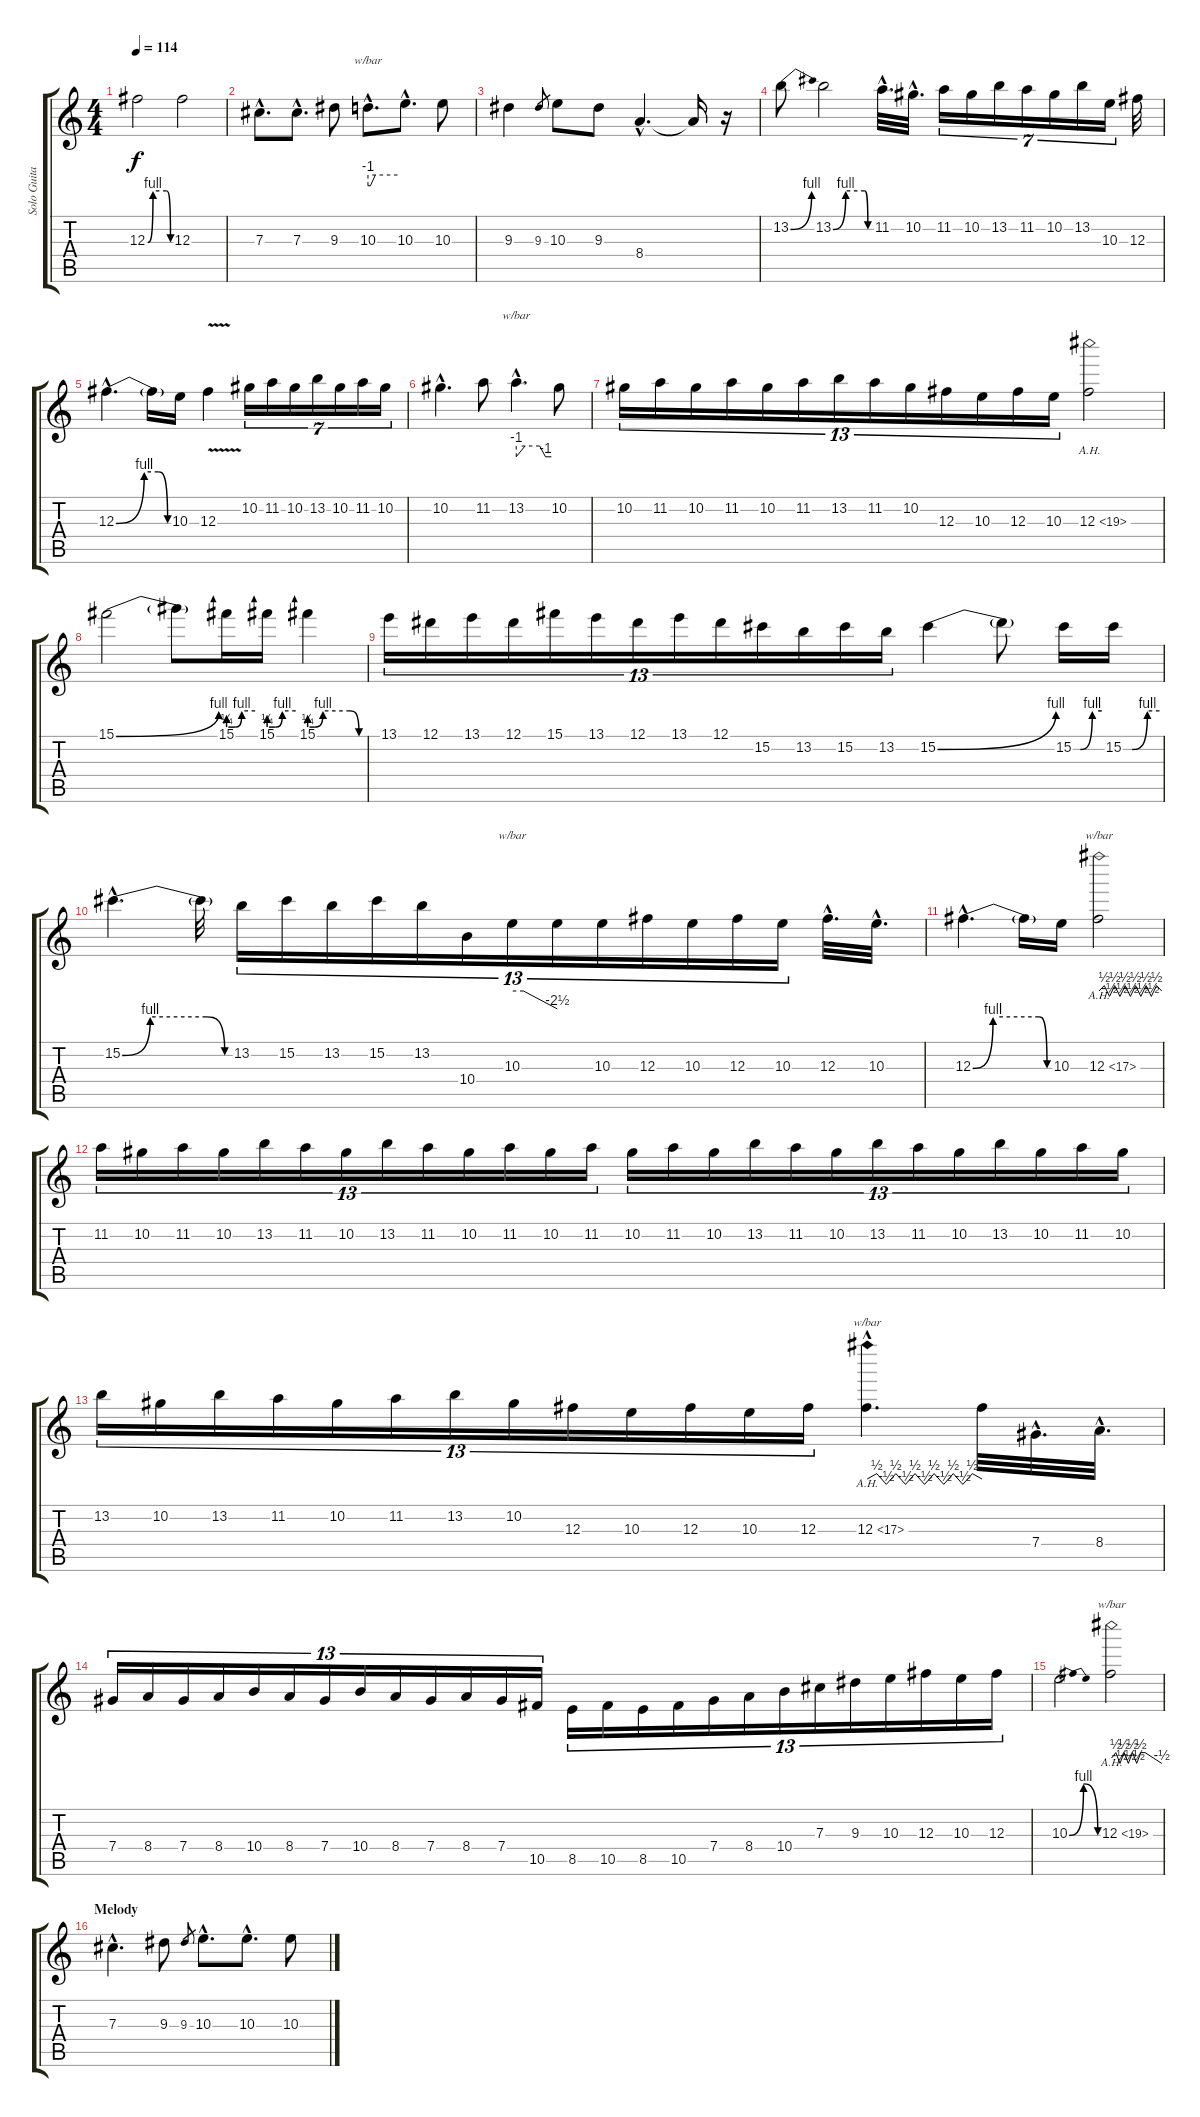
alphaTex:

\track ("Solo Guitar 1" "Solo Guita") {instrument distortionguitar}
\staff {score tabs}
\tuning (Eb4 Bb3 Gb3 Db3 Ab2 Eb2) {hide}
\ts (4 4)
\tempo 114
\clef g2
\ks c
12.3{be (custom 0 0 2 0 15 4 50 4 60 0)}.2{dy f} 12.3.2 |
7.3{hac}.8{d} 7.3{hac}.8{d} 9.3.8 10.3{hac}.8{d tbe (custom default 0 -4 5 -4 15 0 60 0)} 10.3{hac}.8{d} 10.3.8 |
9.3.4 9.3.8{gr} 10.3.8 9.3.8 8.4{hac}.4{d} 8.4{t}.16 r.16 |
13.2{be (bend 0 0 60 4)}.8 13.2{be (custom 0 0 20 4 50 4 55 0 60 0)}.2 11.2{hac}.32{d} 10.2{hac}.32{d} 11.2.16{tu (7 4)} 10.2.16{tu (7 4)} 13.2.16{tu (7 4)} 11.2.16{tu (7 4)} 10.2.16{tu (7 4)} 13.2.16{tu (7 4)} 10.3.16{tu (7 4)} 12.3.32 |
12.3{be (custom 0 0 30 4 45 4 55 0 60 0) hac}.4{d} 12.3{t}.16 10.3.16 12.3{v}.4 10.2.16{tu (7 4)} 11.2.16{tu (7 4)} 10.2.16{tu (7 4)} 13.2.16{tu (7 4)} 10.2.16{tu (7 4)} 11.2.16{tu (7 4)} 10.2.16{tu (7 4)} |
10.2{hac}.4{d} 11.2.8 13.2{hac}.4{d tbe (custom default 0 -4 15 0 40 0 50 -4 60 -4)} 10.2.8 |
10.2.16{tu (13 8)} 11.2.16{tu (13 8)} 10.2.16{tu (13 8)} 11.2.16{tu (13 8)} 10.2.16{tu (13 8)} 11.2.16{tu (13 8)} 13.2.16{tu (13 8)} 11.2.16{tu (13 8)} 10.2.16{tu (13 8)} 12.3.16{tu (13 8)} 10.3.16{tu (13 8)} 12.3.16{tu (13 8)} 10.3.16{tu (13 8)} 12.3{ah 7}.2 |
15.1{be (bend 0 0 60 4)}.2 15.1{t}.8 15.1{be (custom 0 1 15 1 30 4 60 4)}.16 15.1{be (custom 0 1 15 1 30 4 60 4)}.16 15.1{be (custom 0 1 5 1 15 4 45 4 55 0 60 0)}.4 |
13.1.16{tu (13 8)} 12.1.16{tu (13 8)} 13.1.16{tu (13 8)} 12.1.16{tu (13 8)} 15.1.16{tu (13 8)} 13.1.16{tu (13 8)} 12.1.16{tu (13 8)} 13.1.16{tu (13 8)} 12.1.16{tu (13 8)} 15.2.16{tu (13 8)} 13.2.16{tu (13 8)} 15.2.16{tu (13 8)} 13.2.16{tu (13 8)} 15.2{be (bend 0 0 60 4)}.4 15.2{t}.8 15.2{be (custom 0 0 15 0 40 4 60 4)}.16 15.2{be (custom 0 0 15 0 40 4 60 4)}.16 |
15.2{be (custom 0 0 15 4 45 4 55 0 60 0) hac}.4{d} 15.2{t}.32 13.2.16{tu (13 8)} 15.2.16{tu (13 8)} 13.2.16{tu (13 8)} 15.2.16{tu (13 8)} 13.2.16{tu (13 8)} 10.4.16{tu (13 8)} 10.3.16{tu (13 8) tbe (custom default 0 0 15 0 60 -10)} 10.3{t}.16{tu (13 8)} 10.3.16{tu (13 8)} 12.3.16{tu (13 8)} 10.3.16{tu (13 8)} 12.3.16{tu (13 8)} 10.3.16{tu (13 8)} 12.3{hac}.32{d} 10.3{hac}.32{d} |
12.3{be (custom 0 0 15 4 49 4 55 0 60 0) hac}.4{d} 12.3{t}.16 10.3.16 12.3{ah 5}.2{tbe (custom default 0 0 5 2 10 -2 15 2 20 -2 25 2 30 -2 35 2 40 -2 45 2 50 -2 55 2 60 0)} |
11.2.16{tu (13 8)} 10.2.16{tu (13 8)} 11.2.16{tu (13 8)} 10.2.16{tu (13 8)} 13.2.16{tu (13 8)} 11.2.16{tu (13 8)} 10.2.16{tu (13 8)} 13.2.16{tu (13 8)} 11.2.16{tu (13 8)} 10.2.16{tu (13 8)} 11.2.16{tu (13 8)} 10.2.16{tu (13 8)} 11.2.16{tu (13 8)} 10.2.16{tu (13 8)} 11.2.16{tu (13 8)} 10.2.16{tu (13 8)} 13.2.16{tu (13 8)} 11.2.16{tu (13 8)} 10.2.16{tu (13 8)} 13.2.16{tu (13 8)} 11.2.16{tu (13 8)} 10.2.16{tu (13 8)} 13.2.16{tu (13 8)} 10.2.16{tu (13 8)} 11.2.16{tu (13 8)} 10.2.16{tu (13 8)} |
13.2.16{tu (13 8)} 10.2.16{tu (13 8)} 13.2.16{tu (13 8)} 11.2.16{tu (13 8)} 10.2.16{tu (13 8)} 11.2.16{tu (13 8)} 13.2.16{tu (13 8)} 10.2.16{tu (13 8)} 12.3.16{tu (13 8)} 10.3.16{tu (13 8)} 12.3.16{tu (13 8)} 10.3.16{tu (13 8)} 12.3.16{tu (13 8)} 12.3{ah 5 hac}.4{d tbe (custom default 0 0 5 2 10 -2 15 2 20 -2 25 2 30 -2 35 2 40 -2 45 2 50 -2 55 2 60 0)} 12.3{t}.32 7.4{hac}.32{d} 8.4{hac}.32{d} |
7.4.16{tu (13 8)} 8.4.16{tu (13 8)} 7.4.16{tu (13 8)} 8.4.16{tu (13 8)} 10.4.16{tu (13 8)} 8.4.16{tu (13 8)} 7.4.16{tu (13 8)} 10.4.16{tu (13 8)} 8.4.16{tu (13 8)} 7.4.16{tu (13 8)} 8.4.16{tu (13 8)} 7.4.16{tu (13 8)} 10.5.16{tu (13 8)} 8.5.16{tu (13 8)} 10.5.16{tu (13 8)} 8.5.16{tu (13 8)} 10.5.16{tu (13 8)} 7.4.16{tu (13 8)} 8.4.16{tu (13 8)} 10.4.16{tu (13 8)} 7.3.16{tu (13 8)} 9.3.16{tu (13 8)} 10.3.16{tu (13 8)} 12.3.16{tu (13 8)} 10.3.16{tu (13 8)} 12.3.16{tu (13 8)} |
10.3{be (bendrelease 0 0 30 4 45 4 60 0)}.2 12.3{ah 7}.2{tbe (custom default 0 0 5 2 10 -2 15 2 20 -2 25 2 30 -2 35 2 40 2 60 -2)} |
\section ("" "Melody")
7.3{hac}.4{d} 9.3.8 9.3.8{gr} 10.3{hac}.8{d} 10.3{hac}.8{d} 10.3.8
